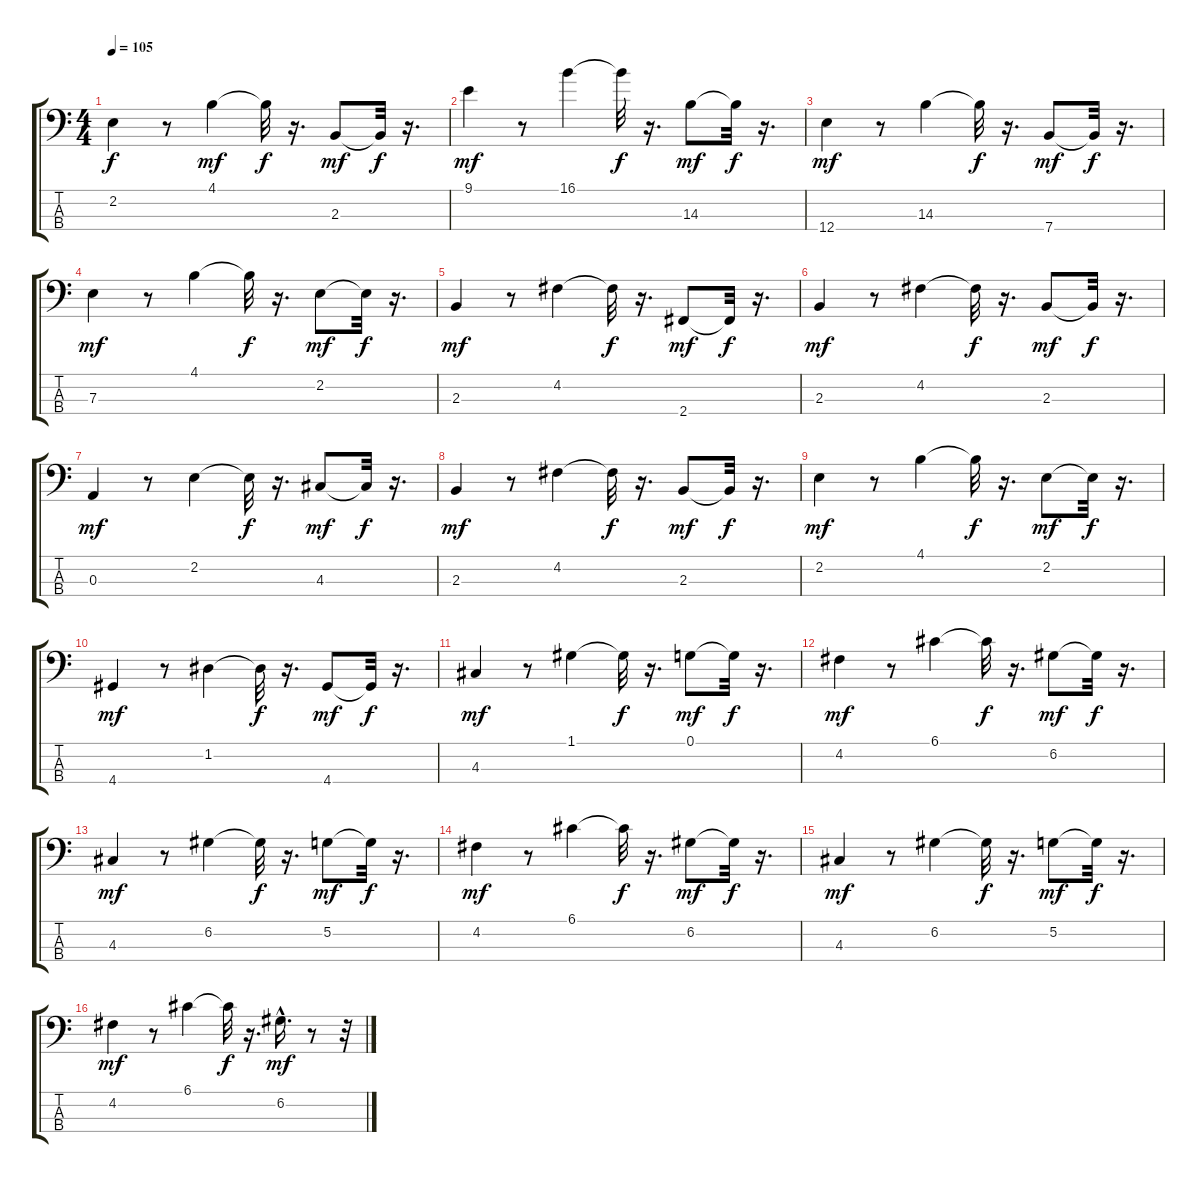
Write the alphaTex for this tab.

\track "" {instrument fretlessbass}
\staff {score tabs}
\tuning (G2 D2 A1 E1) {hide}
\ts (4 4)
\tempo 105
\clef f4
\ks c
2.2.4{dy f} r.8 4.1.4{dy mf} 4.1{t}.32{dy f} r.16{d} 2.3.8{dy mf} 2.3{t}.32{dy f} r.16{d} |
9.1.4{dy mf} r.8 16.1.4 16.1{t}.32{dy f} r.16{d} 14.3.8{dy mf} 14.3{t}.32{dy f} r.16{d} |
12.4.4{dy mf} r.8 14.3.4 14.3{t}.32{dy f} r.16{d} 7.4.8{dy mf} 7.4{t}.32{dy f} r.16{d} |
7.3.4{dy mf} r.8 4.1.4 4.1{t}.32{dy f} r.16{d} 2.2.8{dy mf} 2.2{t}.32{dy f} r.16{d} |
2.3.4{dy mf} r.8 4.2.4 4.2{t}.32{dy f} r.16{d} 2.4.8{dy mf} 2.4{t}.32{dy f} r.16{d} |
2.3.4{dy mf} r.8 4.2.4 4.2{t}.32{dy f} r.16{d} 2.3.8{dy mf} 2.3{t}.32{dy f} r.16{d} |
0.3.4{dy mf} r.8 2.2.4 2.2{t}.32{dy f} r.16{d} 4.3.8{dy mf} 4.3{t}.32{dy f} r.16{d} |
2.3.4{dy mf} r.8 4.2.4 4.2{t}.32{dy f} r.16{d} 2.3.8{dy mf} 2.3{t}.32{dy f} r.16{d} |
2.2.4{dy mf} r.8 4.1.4 4.1{t}.32{dy f} r.16{d} 2.2.8{dy mf} 2.2{t}.32{dy f} r.16{d} |
4.4.4{dy mf} r.8 1.2.4 1.2{t}.32{dy f} r.16{d} 4.4.8{dy mf} 4.4{t}.32{dy f} r.16{d} |
4.3.4{dy mf} r.8 1.1.4 1.1{t}.32{dy f} r.16{d} 0.1.8{dy mf} 0.1{t}.32{dy f} r.16{d} |
4.2.4{dy mf} r.8 6.1.4 6.1{t}.32{dy f} r.16{d} 6.2.8{dy mf} 6.2{t}.32{dy f} r.16{d} |
4.3.4{dy mf} r.8 6.2.4 6.2{t}.32{dy f} r.16{d} 5.2.8{dy mf} 5.2{t}.32{dy f} r.16{d} |
4.2.4{dy mf} r.8 6.1.4 6.1{t}.32{dy f} r.16{d} 6.2.8{dy mf} 6.2{t}.32{dy f} r.16{d} |
4.3.4{dy mf} r.8 6.2.4 6.2{t}.32{dy f} r.16{d} 5.2.8{dy mf} 5.2{t}.32{dy f} r.16{d} |
4.2.4{dy mf} r.8 6.1.4 6.1{t}.32{dy f} r.16{d} 6.2{hac}.16{d dy mf} r.8 r.32
